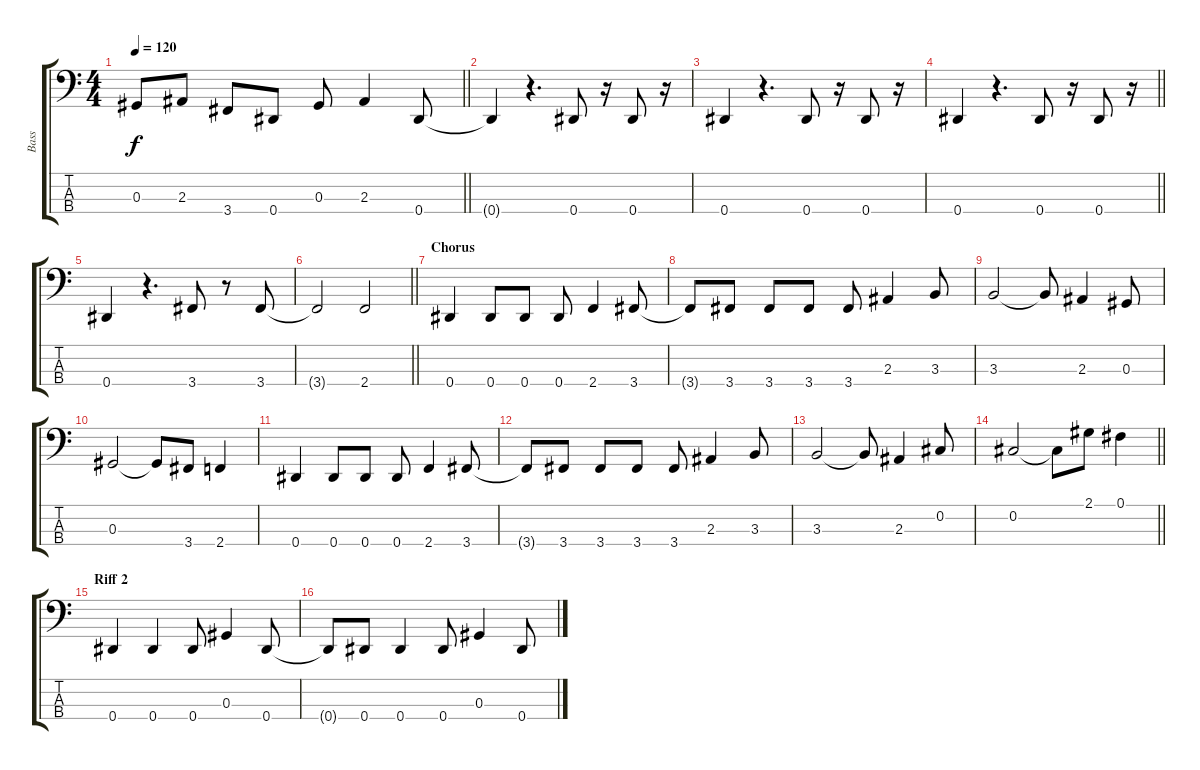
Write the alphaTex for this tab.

\track ("Bass" "Bass") {instrument electricbassfinger}
\staff {score tabs}
\tuning (Gb2 Db2 Ab1 Eb1) {hide}
\ts (4 4)
\tempo 120
\clef f4
\barLineRight lightlight
\ks c
0.3{t}.8{dy f} 2.3.8 3.4.8 0.4.8 0.3.8 2.3.4 0.4.8 |
0.4{t}.4 r.4{d} 0.4.8 r.16 0.4.8 r.16 |
0.4.4 r.4{d} 0.4.8 r.16 0.4.8 r.16 |
\barLineRight lightlight
0.4.4 r.4{d} 0.4.8 r.16 0.4.8 r.16 |
0.4.4 r.4{d} 3.4.8 r.8 3.4.8 |
\barLineRight lightlight
3.4{t}.2 2.4.2 |
\section ("" "Chorus")
0.4.4 0.4.8 0.4.8 0.4.8 2.4.4 3.4.8 |
3.4{t}.8 3.4.8 3.4.8 3.4.8 3.4.8 2.3.4 3.3.8 |
3.3.2 3.3{t}.8 2.3.4 0.3.8 |
0.3.2 0.3{t}.8 3.4.8 2.4.4 |
0.4.4 0.4.8 0.4.8 0.4.8 2.4.4 3.4.8 |
3.4{t}.8 3.4.8 3.4.8 3.4.8 3.4.8 2.3.4 3.3.8 |
3.3.2 3.3{t}.8 2.3.4 0.2.8 |
\barLineRight lightlight
0.2.2 0.2{t}.8 2.1.8 0.1.4 |
\section ("" "Riff 2")
0.4.4 0.4.4 0.4.8 0.3.4 0.4.8 |
0.4{t}.8 0.4.8 0.4.4 0.4.8 0.3.4 0.4.8
